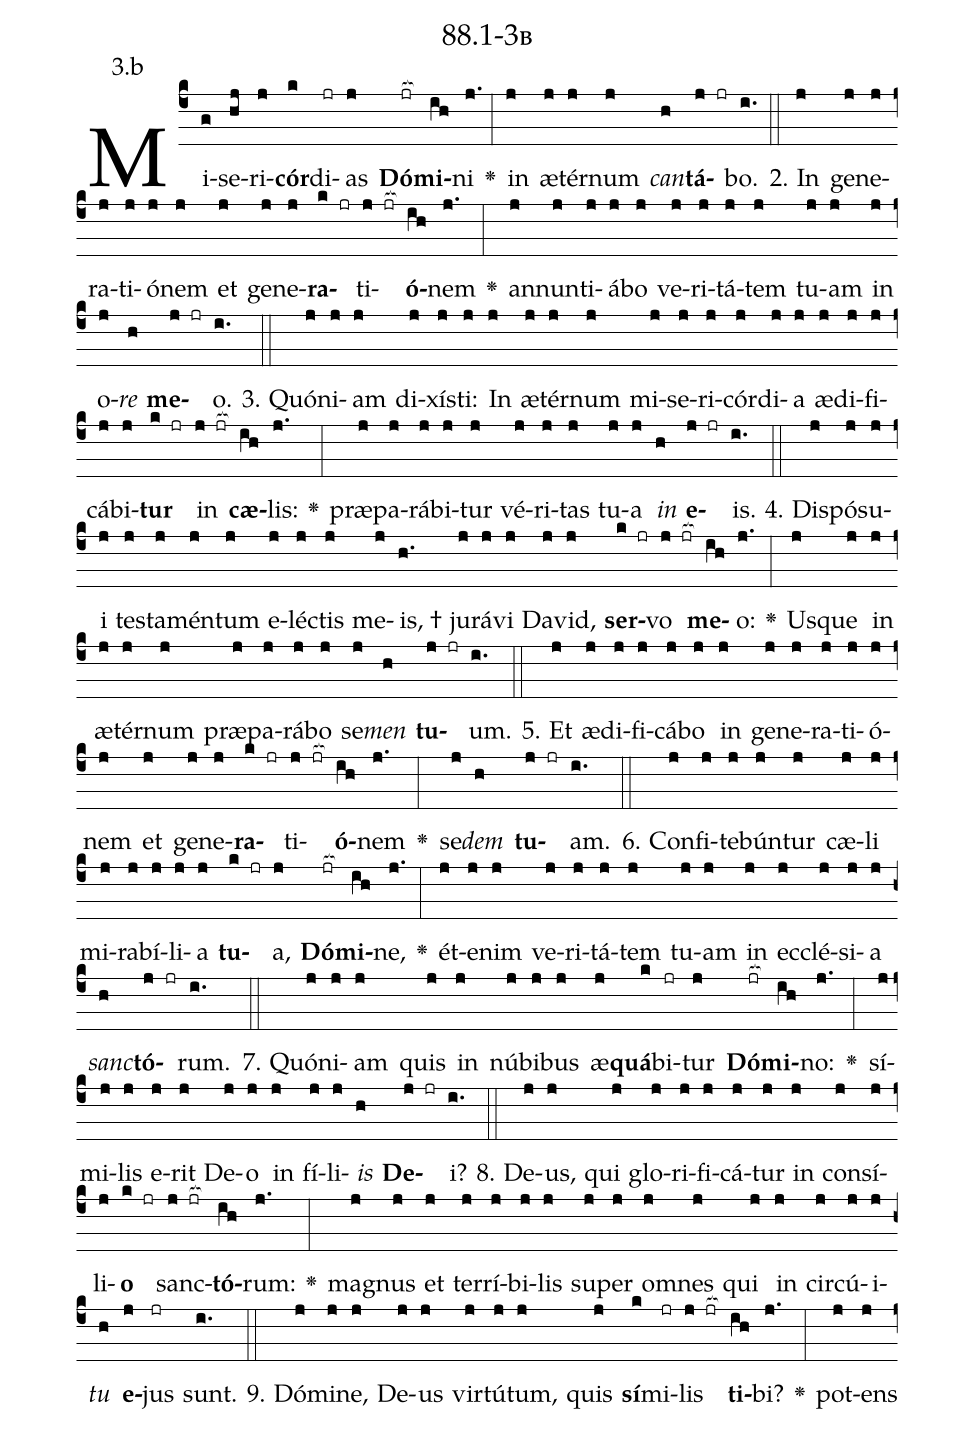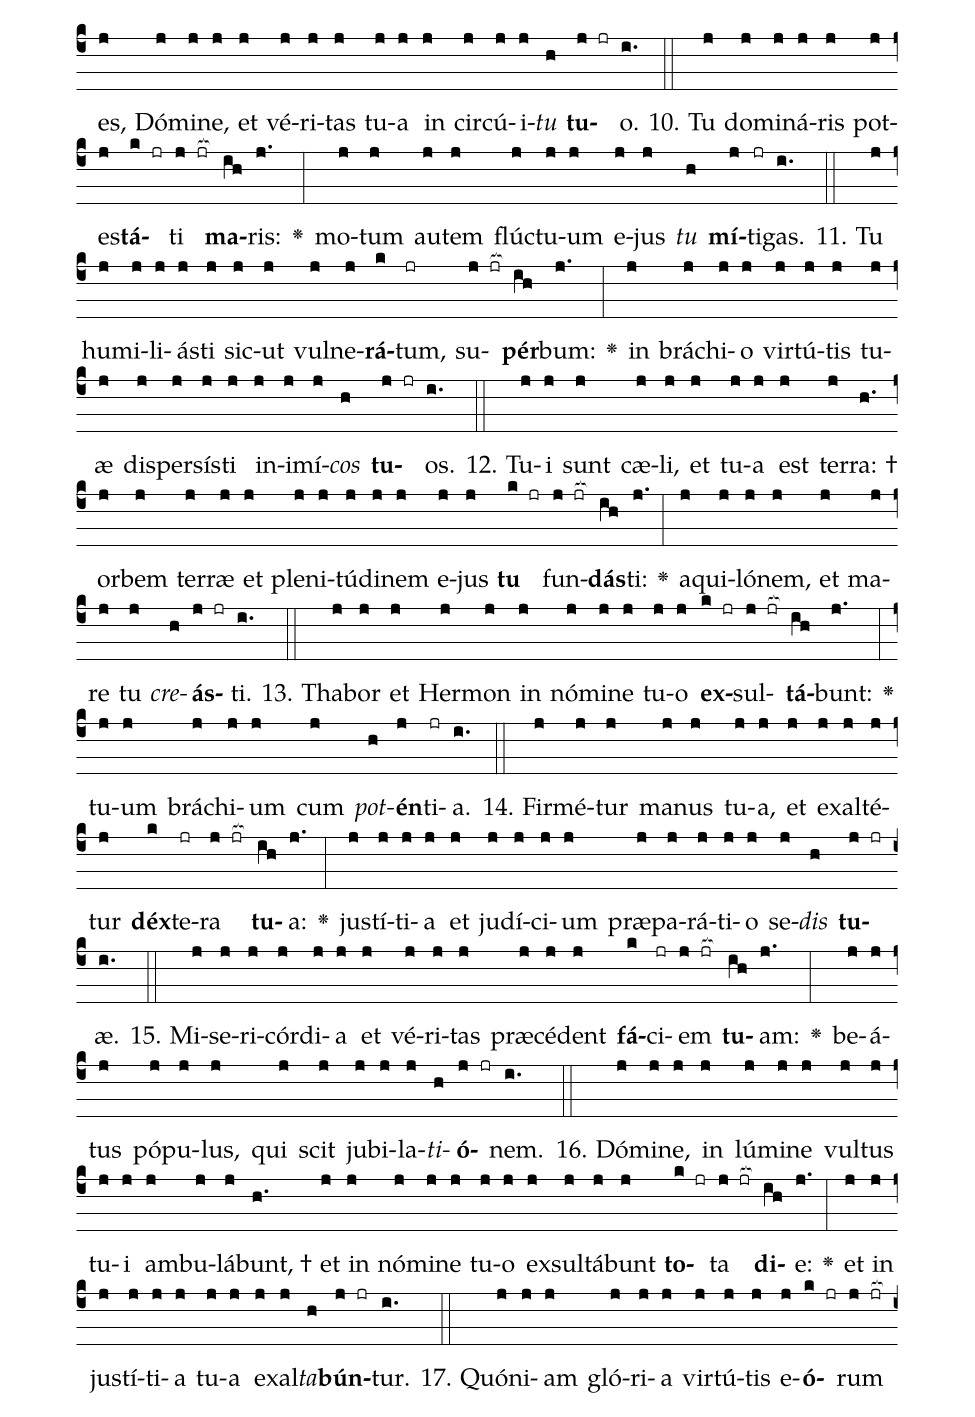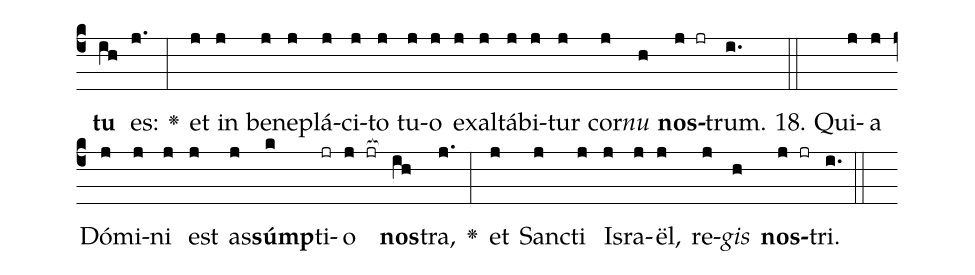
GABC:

name: 88.1-3b;
annotation: 3.b;
%%
(c4)Mi(g)se(hj)ri(j)<b>cór</b>(k)di(jr)as(j) <b>Dó</b>(jr[ocb:1{])<b>mi</b>(ih[ocb:0}])ni(j.) <v>\greheightstar</v>(:) in(j) æ(j)tér(j)num(j) <i>can</i>(h)<b>tá</b>(j jr)bo.(i.) (::)
2. In(j) ge(j)ne(j)ra(j)ti(j)ó(j)nem(j) et(j) ge(j)ne(j)<b>ra</b>(k jr)ti(j jr[ocb:1{])<b>ó</b>(ih[ocb:0}])nem(j.) <v>\greheightstar</v>(:) an(j)nun(j)ti(j)á(j)bo(j) ve(j)ri(j)tá(j)tem(j) tu(j)am(j) in(j) o(j)<i>re</i>(h) <b>me</b>(j jr)o.(i.) (::)
3. Quón(j)i(j)am(j) di(j)xís(j)ti:(j) In(j) æ(j)tér(j)num(j) mi(j)se(j)ri(j)cór(j)di(j)a(j) æ(j)di(j)fi(j)cá(j)bi(j)<b>tur</b>(k jr) in(j jr[ocb:1{]) <b>cæ</b>(ih[ocb:0}])lis:(j.) <v>\greheightstar</v>(:) præ(j)pa(j)rá(j)bi(j)tur(j) vé(j)ri(j)tas(j) tu(j)a(j) <i>in</i>(h) <b>e</b>(j jr)is.(i.) (::)
4. Dis(j)pó(j)su(j)i(j) tes(j)ta(j)mén(j)tum(j) e(j)léc(j)tis(j) me(j)is, †(h.) ju(j)rá(j)vi(j) Da(j)vid,(j) <b>ser</b>(k jr)vo(j jr[ocb:1{]) <b>me</b>(ih[ocb:0}])o:(j.) <v>\greheightstar</v>(:) Us(j)que(j) in(j) æ(j)tér(j)num(j) præ(j)pa(j)rá(j)bo(j) se(j)<i>men</i>(h) <b>tu</b>(j jr)um.(i.) (::)
5. Et(j) æ(j)di(j)fi(j)cá(j)bo(j) in(j) ge(j)ne(j)ra(j)ti(j)ó(j)nem(j) et(j) ge(j)ne(j)<b>ra</b>(k jr)ti(j jr[ocb:1{])<b>ó</b>(ih[ocb:0}])nem(j.) <v>\greheightstar</v>(:) se(j)<i>dem</i>(h) <b>tu</b>(j jr)am.(i.) (::)
6. Con(j)fi(j)te(j)bún(j)tur(j) cæ(j)li(j) mi(j)ra(j)bí(j)li(j)a(j) <b>tu</b>(k jr)a,(j) <b>Dó</b>(jr[ocb:1{])<b>mi</b>(ih[ocb:0}])ne,(j.) <v>\greheightstar</v>(:) ét(j)e(j)nim(j) ve(j)ri(j)tá(j)tem(j) tu(j)am(j) in(j) ec(j)clé(j)si(j)a(j) <i>sanc</i>(h)<b>tó</b>(j jr)rum.(i.) (::)
7. Quón(j)i(j)am(j) quis(j) in(j) nú(j)bi(j)bus(j) æ(j)<b>quá</b>(k)bi(jr)tur(j) <b>Dó</b>(jr[ocb:1{])<b>mi</b>(ih[ocb:0}])no:(j.) <v>\greheightstar</v>(:) sí(j)mi(j)lis(j) e(j)rit(j) De(j)o(j) in(j) fí(j)li(j)<i>is</i>(h) <b>De</b>(j jr)i?(i.) (::)
8. De(j)us,(j) qui(j) glo(j)ri(j)fi(j)cá(j)tur(j) in(j) con(j)sí(j)li(j)<b>o</b>(k jr) sanc(j jr[ocb:1{])<b>tó</b>(ih[ocb:0}])rum:(j.) <v>\greheightstar</v>(:) ma(j)gnus(j) et(j) ter(j)rí(j)bi(j)lis(j) su(j)per(j) om(j)nes(j) qui(j) in(j) cir(j)cú(j)i(j)<i>tu</i>(h) <b>e</b>(j)jus(jr) sunt.(i.) (::)
9. Dó(j)mi(j)ne,(j) De(j)us(j) vir(j)tú(j)tum,(j) quis(j) <b>sí</b>(k)mi(jr)lis(j jr[ocb:1{]) <b>ti</b>(ih[ocb:0}])bi?(j.) <v>\greheightstar</v>(:) pot(j)ens(j) es,(j) Dó(j)mi(j)ne,(j) et(j) vé(j)ri(j)tas(j) tu(j)a(j) in(j) cir(j)cú(j)i(j)<i>tu</i>(h) <b>tu</b>(j jr)o.(i.) (::)
10. Tu(j) do(j)mi(j)ná(j)ris(j) pot(j)es(j)<b>tá</b>(k jr)ti(j jr[ocb:1{]) <b>ma</b>(ih[ocb:0}])ris:(j.) <v>\greheightstar</v>(:) mo(j)tum(j) au(j)tem(j) flúc(j)tu(j)um(j) e(j)jus(j) <i>tu</i>(h) <b>mí</b>(j)ti(jr)gas.(i.) (::)
11. Tu(j) hu(j)mi(j)li(j)ás(j)ti(j) sic(j)ut(j) vul(j)ne(j)<b>rá</b>(k)tum,(jr) su(j jr[ocb:1{])<b>pér</b>(ih[ocb:0}])bum:(j.) <v>\greheightstar</v>(:) in(j) brá(j)chi(j)o(j) vir(j)tú(j)tis(j) tu(j)æ(j) di(j)sper(j)sís(j)ti(j) in(j)i(j)mí(j)<i>cos</i>(h) <b>tu</b>(j jr)os.(i.) (::)
12. Tu(j)i(j) sunt(j) cæ(j)li,(j) et(j) tu(j)a(j) est(j) ter(j)ra: †(h.) or(j)bem(j) ter(j)ræ(j) et(j) ple(j)ni(j)tú(j)di(j)nem(j) e(j)jus(j) <b>tu</b>(k jr) fun(j jr[ocb:1{])<b>dás</b>(ih[ocb:0}])ti:(j.) <v>\greheightstar</v>(:) a(j)qui(j)ló(j)nem,(j) et(j) ma(j)re(j) tu(j) <i>cre</i>(h)<b>ás</b>(j jr)ti.(i.) (::)
13. Tha(j)bor(j) et(j) Her(j)mon(j) in(j) nó(j)mi(j)ne(j) tu(j)o(j) <b>ex</b>(k jr)sul(j jr[ocb:1{])<b>tá</b>(ih[ocb:0}])bunt:(j.) <v>\greheightstar</v>(:) tu(j)um(j) brá(j)chi(j)um(j) cum(j) <i>pot</i>(h)<b>én</b>(j)ti(jr)a.(i.) (::)
14. Fir(j)mé(j)tur(j) ma(j)nus(j) tu(j)a,(j) et(j) ex(j)al(j)té(j)tur(j) <b>déx</b>(k)te(jr)ra(j jr[ocb:1{]) <b>tu</b>(ih[ocb:0}])a:(j.) <v>\greheightstar</v>(:) jus(j)tí(j)ti(j)a(j) et(j) ju(j)dí(j)ci(j)um(j) præ(j)pa(j)rá(j)ti(j)o(j) se(j)<i>dis</i>(h) <b>tu</b>(j jr)æ.(i.) (::)
15. Mi(j)se(j)ri(j)cór(j)di(j)a(j) et(j) vé(j)ri(j)tas(j) præ(j)cé(j)dent(j) <b>fá</b>(k)ci(jr)em(j jr[ocb:1{]) <b>tu</b>(ih[ocb:0}])am:(j.) <v>\greheightstar</v>(:) be(j)á(j)tus(j) pó(j)pu(j)lus,(j) qui(j) scit(j) ju(j)bi(j)la(j)<i>ti</i>(h)<b>ó</b>(j jr)nem.(i.) (::)
16. Dó(j)mi(j)ne,(j) in(j) lú(j)mi(j)ne(j) vul(j)tus(j) tu(j)i(j) am(j)bu(j)lá(j)bunt, †(h.) et(j) in(j) nó(j)mi(j)ne(j) tu(j)o(j) ex(j)sul(j)tá(j)bunt(j) <b>to</b>(k jr)ta(j jr[ocb:1{]) <b>di</b>(ih[ocb:0}])e:(j.) <v>\greheightstar</v>(:) et(j) in(j) jus(j)tí(j)ti(j)a(j) tu(j)a(j) ex(j)al(j)<i>ta</i>(h)<b>bún</b>(j jr)tur.(i.) (::)
17. Quón(j)i(j)am(j) gló(j)ri(j)a(j) vir(j)tú(j)tis(j) e(j)<b>ó</b>(k jr)rum(j jr[ocb:1{]) <b>tu</b>(ih[ocb:0}]) es:(j.) <v>\greheightstar</v>(:) et(j) in(j) be(j)ne(j)plá(j)ci(j)to(j) tu(j)o(j) ex(j)al(j)tá(j)bi(j)tur(j) cor(j)<i>nu</i>(h) <b>nos</b>(j jr)trum.(i.) (::)
18. Qui(j)a(j) Dó(j)mi(j)ni(j) est(j) as(j)<b>súmp</b>(k)ti(jr)o(j jr[ocb:1{]) <b>nos</b>(ih[ocb:0}])tra,(j.) <v>\greheightstar</v>(:) et(j) Sanc(j)ti(j) Is(j)ra(j)ël,(j) re(j)<i>gis</i>(h) <b>nos</b>(j jr)tri.(i.) (::)
